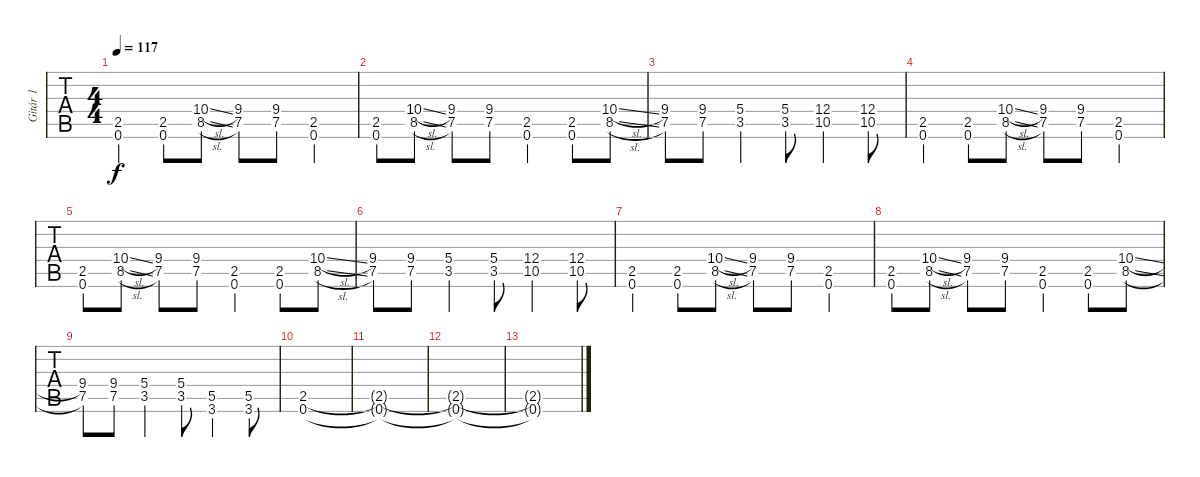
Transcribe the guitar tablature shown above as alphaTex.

\track ("Gitár 1" "Gitár 1") {instrument distortionguitar}
\staff {tabs}
\tuning (E4 B3 G3 D3 A2 E2) {hide}
\ts (4 4)
\tempo 117
\clef g2
\ks c
(2.5 0.6).4{dy f} (2.5 0.6).8 (10.4{sl} 8.5{sl}).8 (9.4 7.5).8 (9.4 7.5).8 (2.5 0.6).4 |
(2.5 0.6).8 (10.4{sl} 8.5{sl}).8 (9.4 7.5).8 (9.4 7.5).8 (2.5 0.6).4 (2.5 0.6).8 (10.4{sl} 8.5{sl}).8 |
(9.4 7.5).8 (9.4 7.5).8 (5.4 3.5).4 (5.4 3.5).8 (12.4 10.5).4 (12.4 10.5).8 |
(2.5 0.6).4 (2.5 0.6).8 (10.4{sl} 8.5{sl}).8 (9.4 7.5).8 (9.4 7.5).8 (2.5 0.6).4 |
(2.5 0.6).8 (10.4{sl} 8.5{sl}).8 (9.4 7.5).8 (9.4 7.5).8 (2.5 0.6).4 (2.5 0.6).8 (10.4{sl} 8.5{sl}).8 |
(9.4 7.5).8 (9.4 7.5).8 (5.4 3.5).4 (5.4 3.5).8 (12.4 10.5).4 (12.4 10.5).8 |
(2.5 0.6).4 (2.5 0.6).8 (10.4{sl} 8.5{sl}).8 (9.4 7.5).8 (9.4 7.5).8 (2.5 0.6).4 |
(2.5 0.6).8 (10.4{sl} 8.5{sl}).8 (9.4 7.5).8 (9.4 7.5).8 (2.5 0.6).4 (2.5 0.6).8 (10.4{sl} 8.5{sl}).8 |
(9.4 7.5).8 (9.4 7.5).8 (5.4 3.5).4 (5.4 3.5).8 (5.5 3.6).4 (5.5 3.6).8 |
(2.5 0.6).1 |
(2.5{t} 0.6{t}).1 |
(2.5{t} 0.6{t}).1 |
(2.5{t} 0.6{t}).1
